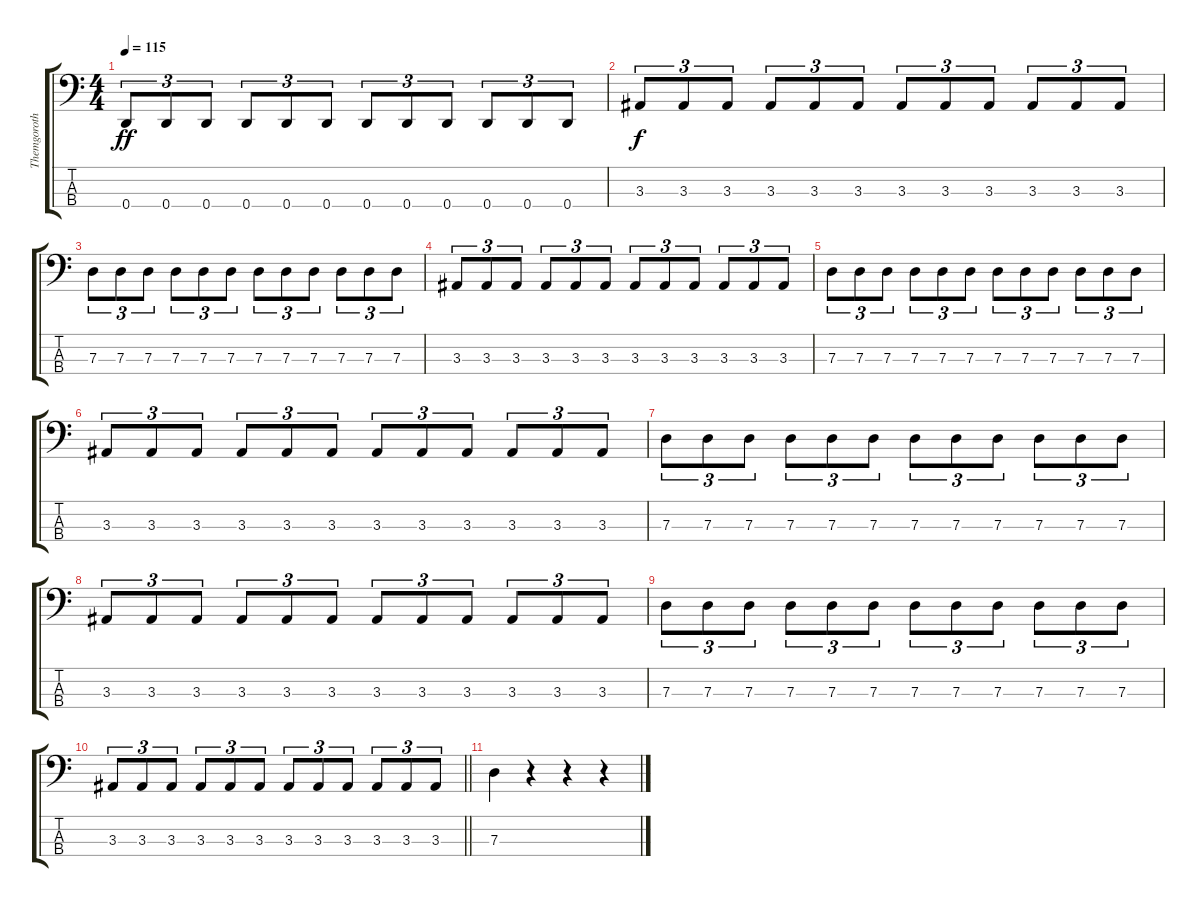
\track ("Themgoroth" "Themgoroth") {instrument electricbassfinger}
\staff {score tabs}
\tuning (F2 C2 G1 D1) {hide}
\ts (4 4)
\tempo 115
\clef f4
\ks c
0.4.8{tu (3 2) dy ff} 0.4.8{tu (3 2)} 0.4.8{tu (3 2)} 0.4.8{tu (3 2)} 0.4.8{tu (3 2)} 0.4.8{tu (3 2)} 0.4.8{tu (3 2)} 0.4.8{tu (3 2)} 0.4.8{tu (3 2)} 0.4.8{tu (3 2)} 0.4.8{tu (3 2)} 0.4.8{tu (3 2)} |
3.3.8{tu (3 2) dy f} 3.3.8{tu (3 2)} 3.3.8{tu (3 2)} 3.3.8{tu (3 2)} 3.3.8{tu (3 2)} 3.3.8{tu (3 2)} 3.3.8{tu (3 2)} 3.3.8{tu (3 2)} 3.3.8{tu (3 2)} 3.3.8{tu (3 2)} 3.3.8{tu (3 2)} 3.3.8{tu (3 2)} |
7.3.8{tu (3 2)} 7.3.8{tu (3 2)} 7.3.8{tu (3 2)} 7.3.8{tu (3 2)} 7.3.8{tu (3 2)} 7.3.8{tu (3 2)} 7.3.8{tu (3 2)} 7.3.8{tu (3 2)} 7.3.8{tu (3 2)} 7.3.8{tu (3 2)} 7.3.8{tu (3 2)} 7.3.8{tu (3 2)} |
3.3.8{tu (3 2)} 3.3.8{tu (3 2)} 3.3.8{tu (3 2)} 3.3.8{tu (3 2)} 3.3.8{tu (3 2)} 3.3.8{tu (3 2)} 3.3.8{tu (3 2)} 3.3.8{tu (3 2)} 3.3.8{tu (3 2)} 3.3.8{tu (3 2)} 3.3.8{tu (3 2)} 3.3.8{tu (3 2)} |
7.3.8{tu (3 2)} 7.3.8{tu (3 2)} 7.3.8{tu (3 2)} 7.3.8{tu (3 2)} 7.3.8{tu (3 2)} 7.3.8{tu (3 2)} 7.3.8{tu (3 2)} 7.3.8{tu (3 2)} 7.3.8{tu (3 2)} 7.3.8{tu (3 2)} 7.3.8{tu (3 2)} 7.3.8{tu (3 2)} |
3.3.8{tu (3 2)} 3.3.8{tu (3 2)} 3.3.8{tu (3 2)} 3.3.8{tu (3 2)} 3.3.8{tu (3 2)} 3.3.8{tu (3 2)} 3.3.8{tu (3 2)} 3.3.8{tu (3 2)} 3.3.8{tu (3 2)} 3.3.8{tu (3 2)} 3.3.8{tu (3 2)} 3.3.8{tu (3 2)} |
7.3.8{tu (3 2)} 7.3.8{tu (3 2)} 7.3.8{tu (3 2)} 7.3.8{tu (3 2)} 7.3.8{tu (3 2)} 7.3.8{tu (3 2)} 7.3.8{tu (3 2)} 7.3.8{tu (3 2)} 7.3.8{tu (3 2)} 7.3.8{tu (3 2)} 7.3.8{tu (3 2)} 7.3.8{tu (3 2)} |
3.3.8{tu (3 2)} 3.3.8{tu (3 2)} 3.3.8{tu (3 2)} 3.3.8{tu (3 2)} 3.3.8{tu (3 2)} 3.3.8{tu (3 2)} 3.3.8{tu (3 2)} 3.3.8{tu (3 2)} 3.3.8{tu (3 2)} 3.3.8{tu (3 2)} 3.3.8{tu (3 2)} 3.3.8{tu (3 2)} |
7.3.8{tu (3 2)} 7.3.8{tu (3 2)} 7.3.8{tu (3 2)} 7.3.8{tu (3 2)} 7.3.8{tu (3 2)} 7.3.8{tu (3 2)} 7.3.8{tu (3 2)} 7.3.8{tu (3 2)} 7.3.8{tu (3 2)} 7.3.8{tu (3 2)} 7.3.8{tu (3 2)} 7.3.8{tu (3 2)} |
\barLineRight lightlight
3.3.8{tu (3 2)} 3.3.8{tu (3 2)} 3.3.8{tu (3 2)} 3.3.8{tu (3 2)} 3.3.8{tu (3 2)} 3.3.8{tu (3 2)} 3.3.8{tu (3 2)} 3.3.8{tu (3 2)} 3.3.8{tu (3 2)} 3.3.8{tu (3 2)} 3.3.8{tu (3 2)} 3.3.8{tu (3 2)} |
7.3.4 r.4 r.4 r.4
